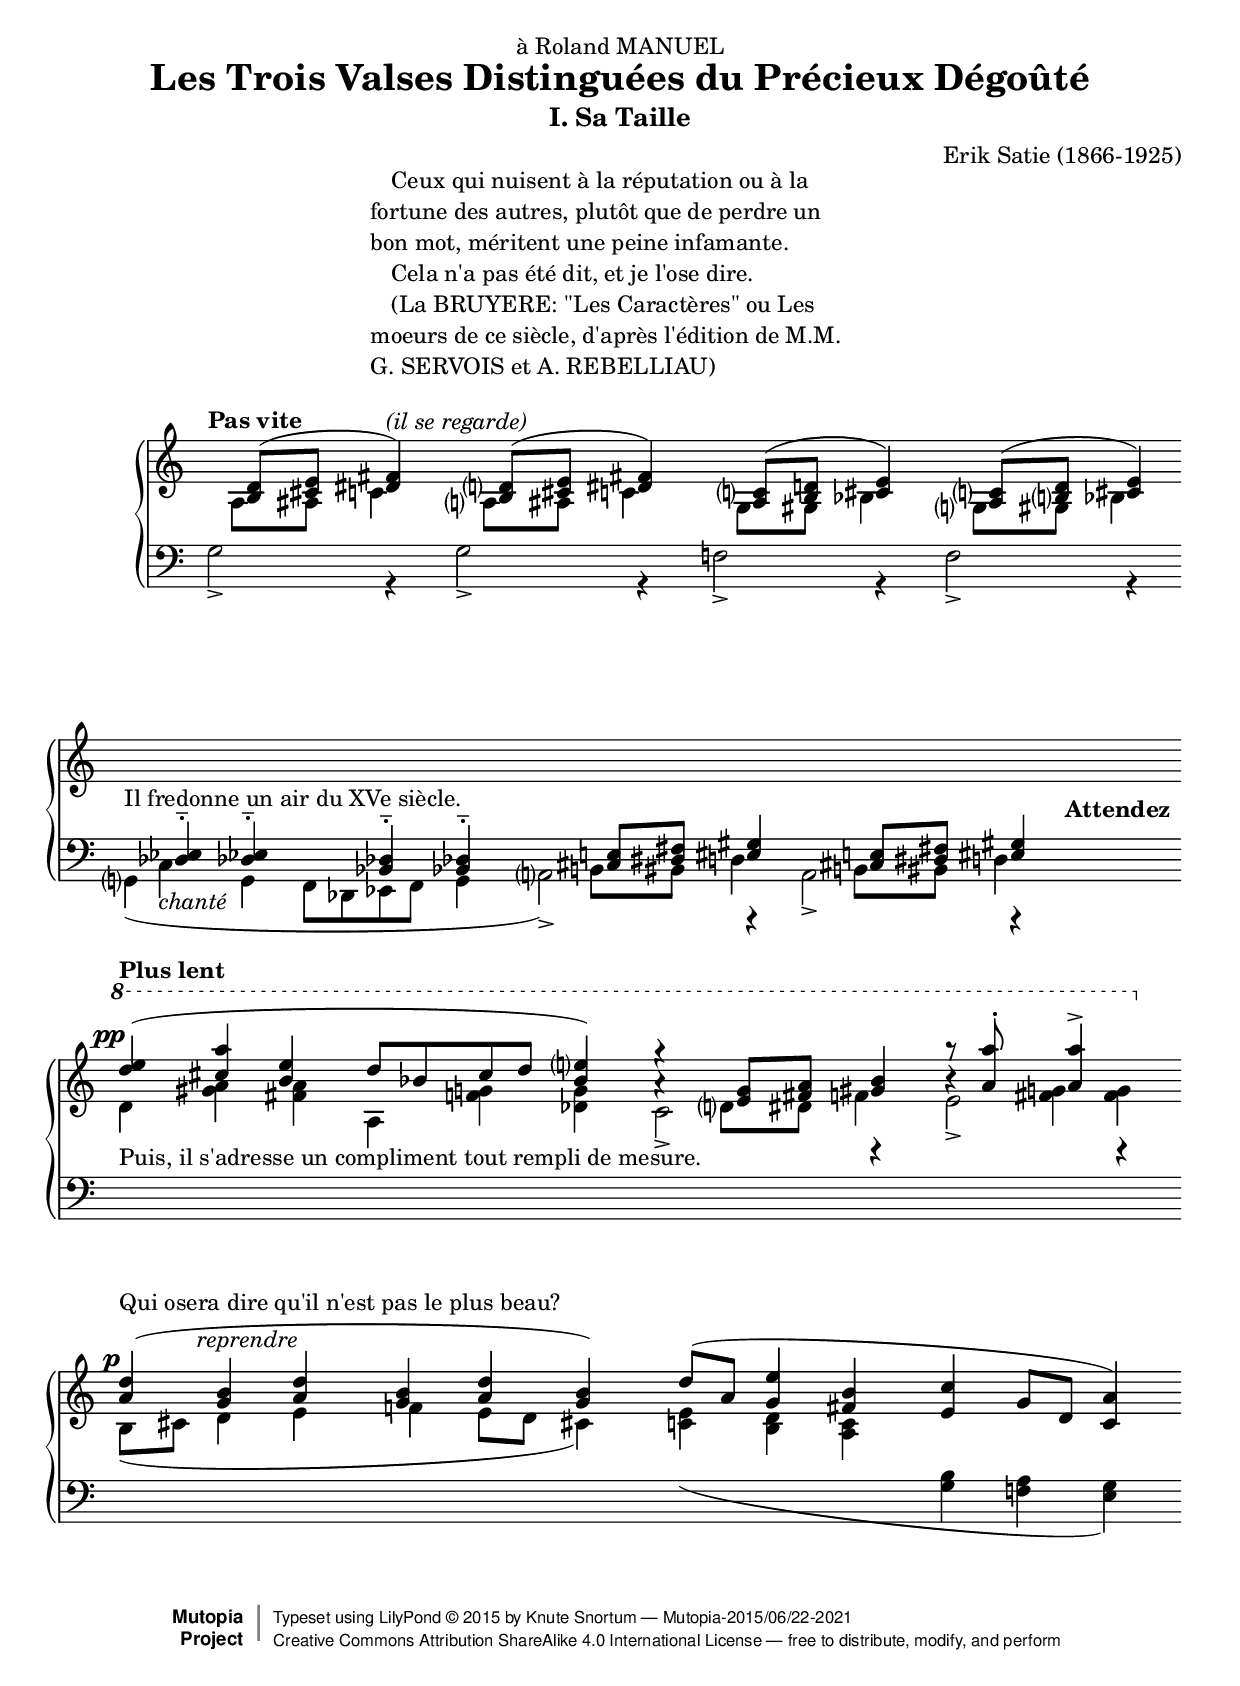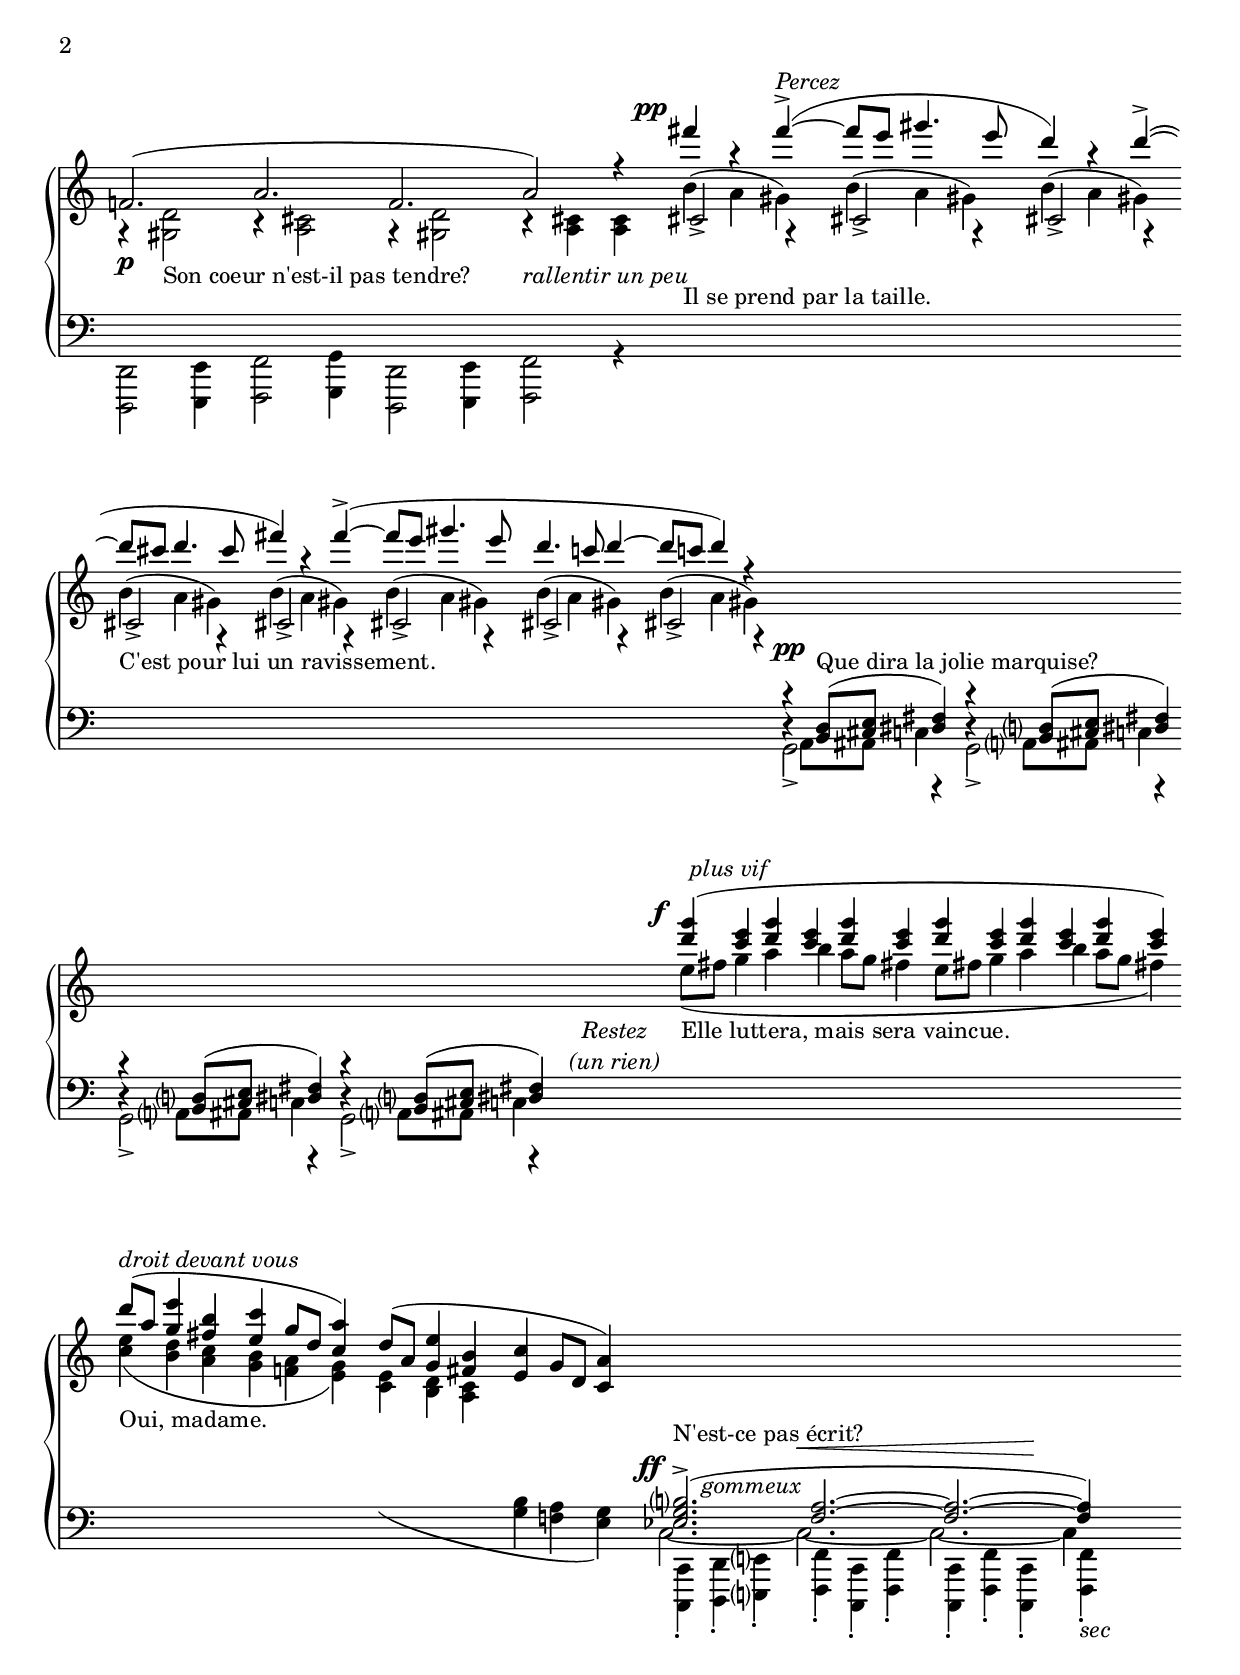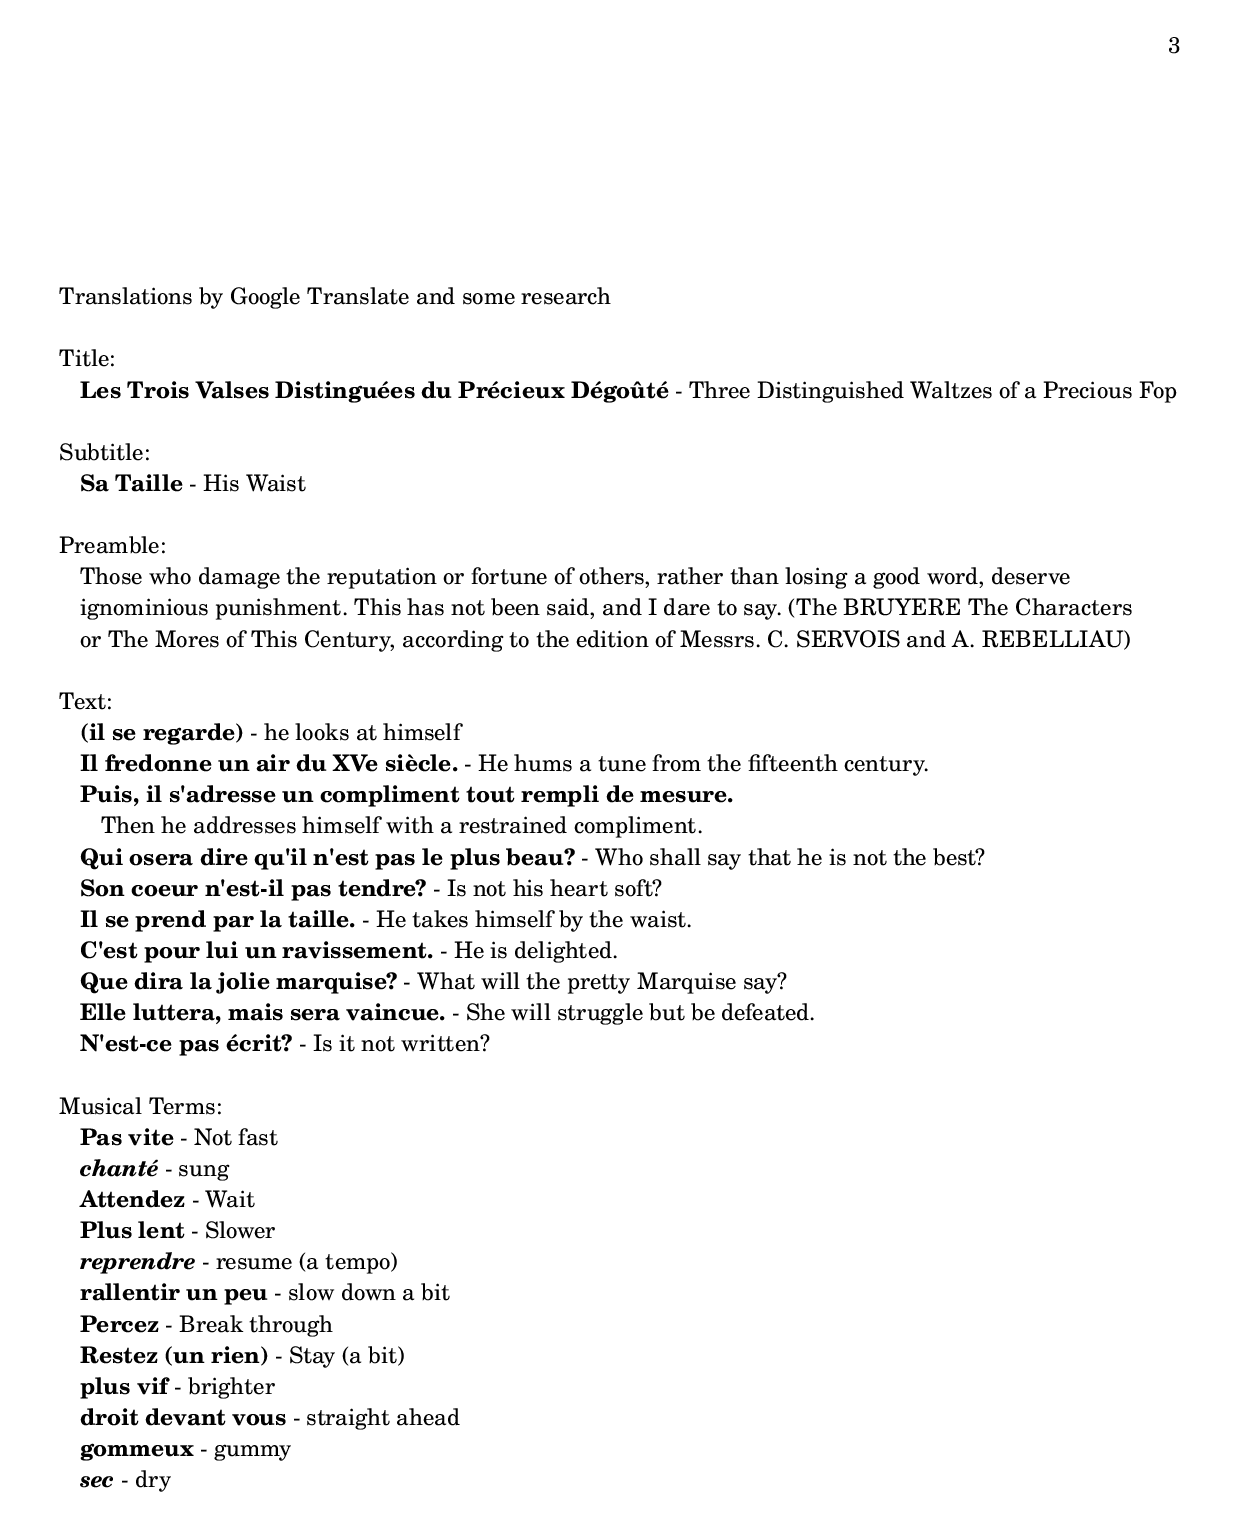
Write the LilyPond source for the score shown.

\version "2.19.21"
\language "english"

\header {
  title        = "Les Trois Valses Distinguées du Précieux Dégoûté"
  subtitle     = "I. Sa Taille"
  composer     = "Erik Satie (1866-1925)"
  dedication   = "à Roland MANUEL"
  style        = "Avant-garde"
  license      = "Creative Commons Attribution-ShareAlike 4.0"
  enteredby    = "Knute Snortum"
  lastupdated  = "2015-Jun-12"
  date         = "1914"
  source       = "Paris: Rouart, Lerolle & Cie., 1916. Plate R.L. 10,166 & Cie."

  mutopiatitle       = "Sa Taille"
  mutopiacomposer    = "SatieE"
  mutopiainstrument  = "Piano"
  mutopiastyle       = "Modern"
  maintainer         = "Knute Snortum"
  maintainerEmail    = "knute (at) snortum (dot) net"
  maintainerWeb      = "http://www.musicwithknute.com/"

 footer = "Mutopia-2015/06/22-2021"
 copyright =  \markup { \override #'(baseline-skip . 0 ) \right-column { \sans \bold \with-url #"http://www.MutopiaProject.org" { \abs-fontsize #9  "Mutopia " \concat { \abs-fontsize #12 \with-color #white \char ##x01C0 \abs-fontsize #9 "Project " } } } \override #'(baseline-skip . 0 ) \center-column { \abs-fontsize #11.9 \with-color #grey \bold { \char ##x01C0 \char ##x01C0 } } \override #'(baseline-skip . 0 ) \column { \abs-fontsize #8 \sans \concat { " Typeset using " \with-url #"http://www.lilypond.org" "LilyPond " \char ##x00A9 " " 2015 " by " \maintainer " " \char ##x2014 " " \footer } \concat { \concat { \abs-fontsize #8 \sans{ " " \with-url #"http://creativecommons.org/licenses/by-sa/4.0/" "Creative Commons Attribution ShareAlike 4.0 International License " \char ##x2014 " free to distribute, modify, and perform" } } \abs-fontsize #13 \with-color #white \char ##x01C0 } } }
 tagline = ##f
}

% ------------------------------
% --- Changes from the score ---
% ------------------------------

% Bar 12: third beat, s/b gs (sharp is on the a space)
% Bars 46, 47: <f a> s/b dotted half notes

% ----------------
% --- Preamble ---
% ----------------

\markup {
  \column {
    \line { \hspace #32 Ceux qui nuisent à la réputation ou à la }
    \line { \hspace #30 fortune des autres, plutôt que de perdre un }
    \line { \hspace #30 bon mot, méritent une peine infamante. }
    \line { \hspace #32 Cela n'a pas été dit, et je l'ose dire. } 
    \line { \hspace #32 "(La BRUYERE: \"Les Caractères\" ou Les" }
    \line { \hspace #30 moeurs de ce siècle, d'après l'édition de M.M.}
    \line { \hspace #30 G. SERVOIS et A. REBELLIAU) }
    \line { \null }
  }
}

% -------------------
% --- Definitions ---
% -------------------

staffUp = \change Staff = "upper"
staffDown = \change Staff = "lower"

forceHShift = \once \override NoteColumn.force-hshift = -1.7
forceHShiftTwo = \once \override NoteColumn.force-hshift = -1
forceHShiftThree = \override NoteColumn.force-hshift = 0.25

octaveUp = {
  \ottava #1
  \set Staff.ottavation = #"8"
}
octaveBack = \ottava #0

tweakPp = \once \override DynamicText.extra-offset = #'(-1.5 . -2.5) 
tweakP = \once \override DynamicText.extra-offset = #'(-1.25 . -1.75) 
tweakReprendre = \once \override TextScript.extra-offset = #'(-2 . -3) 
tweakRest = \once \override Rest.extra-offset = #'(1 . 0) 
tweakChante = \once \override TextScript.extra-offset = #'(0 . 4) 
tweakPpTwo = \once \override DynamicText.extra-offset = #'(-3.75 . -3.75) 
tweakF = \once \override DynamicText.extra-offset = #'(3 . -5) 
tweakVif = \once \override TextScript.extra-offset = #'(6 . 1) 
tweakOsera = \once \override TextScript.extra-offset = #'(0 . -1.5) 
tweakAttendez = \once \override TextScript.extra-offset = #'(-1 . -1) 
tweakGommeux = \once \override TextScript.extra-offset = #'(-1 . -3)
tweakFf = \once \override DynamicText.extra-offset = #'(-3 . -6) 
tweakHairpin = \once \override Hairpin.extra-offset = #'(0 . -4) 

shapeOne = { \shape #'((0 . 1.5) (0 . 1.5) (0 . 1.5) (0 . 1.5)) Slur }
shapeTwo = { \shape #'((0 . 0.5) (0 . 0.75) (0 . 0.75) (0 . 0.5)) Tie }

% --- Text
regarde = "(il se regarde)" 
fredonne = \markup { \upright "Il fredonne un air du XVe siècle." }
puis = \markup { \upright "Puis, il s'adresse un compliment tout rempli de mesure." }
osera = \markup { \upright "Qui osera dire qu'il n'est pas le plus beau?" }
coeur = \markup { \upright "Son coeur n'est-il pas tendre?" }
prend = \markup { \upright "Il se prend par la taille." }
raviss = \markup { \upright "C'est pour lui un ravissement." }
jolie = \markup { \upright "Que dira la jolie marquise?" }
elle = \markup { \upright "Elle luttera, mais sera vaincue." }
oui = \markup { \upright "Oui, madame." }
ecrit = \markup { \upright "N'est-ce pas écrit?" }

% --- Musical terms
pasVite = "Pas vite"
chante = \markup { \italic chanté }
attendez = \markup { \upright \bold "Attendez" }
plusLent = "Plus lent"
reprendre = \markup { \italic "reprendre" }
rallUnPeu = "rallentir un peu"
percez = "Percez"
restez = \markup { \center-column { Restez "(un rien)" } }
plusVif = "plus vif"
droit = "droit devant vous"
gommeux = "gommeux"
sec = \markup { \italic "sec" }

% -------------
% --- Music ---
% -------------

highVoice = \relative {
  \tempo \pasVite
  s4 <b d>8 ( <cs e> <ds fs>4 ) |
  s4 <b d?>8 ( <cs e> <ds fs>4 ) |
  s4 <a c?>8 ( <b d!> <cs e>4 ) |
  s4 <a c?>8 ( <b? d> <cs e>4 ) |
  s2. * 5 |
  
  \barNumberCheck 10
  \tempo \plusLent
  \octaveUp
  \tweakPp <d'' e>4 ^\pp ( <cs a'> <b e> |
  d8 bf c d <bf e?>4 ) |
  << 
    { 
      g'4\rest <e, g>8 <fs a> <gs b>4 | 
      a'8\rest <a, a'>-. q4-> s | 
    } 
    \\ 
    { 
      a4\rest \forceHShift d,?8 ds \forceHShift f!4 |
      b4\rest \forceHShift <fs g!> <fs g> |
    } 
  >>
  \octaveBack
  \tweakP \shapeOne <a, d>4 ^\p ( <g b> <a d> |
  <g b> <a d> <g b> ) |
  d'8 ( a <g e'>4 <fs b> |
  <e c'>4 g8 d <c a'>4 ) |
  
  \barNumberCheck 18
  f!2. (
  a2. |
  f2. |
  a2 ) r4 |
  fs''4 r fs-> ~ ( |
  fs8 e gs4. e8 |
  d4 ) r d-> ~ ( |
  d8 cs d4. cs8 |
  fs4 ) r fs-> ~ ( |
  fs8 e gs4. e8 |
  d4. c!8 d4 ~ |
  d8 c! d4 ) r |
  
  \barNumberCheck 30
  s2. * 6 |
  <d g>4 ( <c e> <d g> |
  <c e>4 <d g> <c e> |
  <d g>4 <c e> <d g> |
  <c e>4 <d g> <c e> ) |
  
  \barNumberCheck 40
  d8 ( a <g e'>4 <fs b> |
  <e c'>4 g8 d <c a'>4 ) |
  d8 ( a <g e'>4 <fs b> |
  <e c'>4 g8 d <c a'>4 ) |
}

upperMiddle = \relative {
  s4 \forceHShift a8 as \forceHShift c4 |
  s4 \forceHShift a?8 as \forceHShift c4 |
  s4 \forceHShift g8 gs \forceHShift bf4 |
  s4 \forceHShift g?8 gs \forceHShift bf4 |
  s2. * 5 |
  
  \barNumberCheck 10
  \octaveUp
  d'4 <gs a> <fs a> |
  a,4 <f'! g!> <df g> |
  c2-> r4 |
  e2-> r4 |
  b,8 ( cs d4 e |
  f!4 e8 d cs4 ) |
  s2. * 2 |
  
  \barNumberCheck 18
  r4 <gs d'>2 |
  r4 <a cs>2 |
  r4 <gs d'>2 |
  r4 <a cs> q |
  \repeat unfold 8 { b'4 ^( a gs ) | }
  
  \barNumberCheck 30
  s2. * 6 |
  e'8 ( fs g4 a |
  b4 a8 g fs4 |
  e8 fs g4 a |
  b4 a8 g fs4 ) |
  
  \barNumberCheck 40
  <c e>4 ( <b d> <a c> |
  <g b>4 <f! a> <e g> ) |
  <c e>4 ( <b d> <a c> |
  \staffDown
  <g b>4 <f! a> <e g> ) |
  \staffUp
  s2. * 4 |
}

lowerMiddle = \relative {
  s2. * 4 |
  s4 <df ef>-.-- <df! ef!>-.-- |
  s4 <bf df>-.-- <bf! df!>-.-- |
  s4 << { <cs e!>8 <ds fs> <es gs>4 } 
        \\ 
        { \forceHShift b!8 bs \forceHShift d!4 } >> |
  s4 << { <cs e!>8 <ds fs> <es gs>4 } 
        \\ 
        { \forceHShift b!8 bs \forceHShift d!4 } >> |
  s2. |
  
  \barNumberCheck 10
  s2. * 8 |
  
  \barNumberCheck 18
  s2. * 4 |
  \staffUp 
  \repeat unfold 8 { cs'2_> \tweakRest g4\rest | }
  \staffDown
  
  \barNumberCheck 30
   <<
    {
      c4\rest <b, d>8 ( <cs e> <ds fs>4 ) |
    }
    \\
    {
      d4\rest \forceHShift a8 as \forceHShift c4 |
    }
  >>
  \repeat unfold 3 {
    <<
      {
        c'4\rest <b, d?>8 ( <cs e> <ds fs>4 ) |
      }
      \\
      {
        d4\rest \forceHShift a?8 as \forceHShift c4 |
      }
    >>
  }
  s2. * 6 |
  
  \barNumberCheck 40
  s2. * 4 |
  <<
    {
      <ef g b?>2.-> ( |
      <f a>2. ~ |
      q2. ~ |
      q4 ) s2 |
    }
    \\
    {
      \forceHShiftTwo \shapeTwo c2. ~ |
      \forceHShiftTwo \shapeTwo c2. ~ |
      \forceHShiftTwo \shapeTwo c2. ~ |
      \forceHShiftTwo c4 s2 |
    }
  >>
}

lowVoice = \relative {
  g2-> r4 |
  g2-> r4 |
  f!2-> r4 |
  f2-> r4 |
  g,?4 ( \forceHShift \tweakChante c _\chante g |
  f8 df ef f g4 |
  a?2-> ) r4 |
  a2-> r4 |
  s2. |
  
  \barNumberCheck 10
  s2. * 6 |
  \staffUp
  <c'! e>4 ( <b d> <a c> |
  \staffDown
  <g b>4 <f! a> <e g> ) |
  
  \barNumberCheck 18
  <d,, d'>2 <e e'>4 |
  <f f'>2 <g g'>4 |
  <d d'>2 <e e'>4 |
  <f f'>2 r4 |
  s2. * 8 |
  
  \barNumberCheck 30
  \repeat unfold 4 { g'2-> r4 | }
  s2. * 6 |
  
  \barNumberCheck 40
  s2. * 4 |
  \forceHShiftThree
  <c,, c'>4-. <d d'>-. <e? e'?>-. |
  <f f'>4-. <c c'>-. <f f'>-. |
  <c c'>4-. <f f'>-. <c c'>-. |
  <f f'>-. _\sec s2 |
}

% --- Dynamics, text, and musical terms

dynamicsHigh = {
  s2 s4 -\regarde
  s2. * 8 |
  
  \barNumberCheck 10
  s2. * 4 |
  \tweakOsera s4 -\osera \tweakReprendre s -\reprendre s |
  s2. * 3 |
  
  \barNumberCheck 18
  s2. * 4 |
  \tweakPpTwo s2 \pp s4 -\percez |
  s2. * 7 |
  
  \barNumberCheck 30
  s2. * 5 |
  \tweakF \tweakVif s2. \f -\plusVif |
  s2. * 4 |
  
  \barNumberCheck 40
  s2. -\droit
}

dynamics = {
  s2. * 4 |
  s2. -\fredonne |
  s2. * 3 |
  \tweakAttendez s2. -\attendez
  \break
  
  \barNumberCheck 10
  s2. -\puis 
  s2. * 3 |
  \break
  s2. * 4 |
  \break
  
  \barNumberCheck 18
  s4 \p s -\coeur s |
  s2. * 2 |
  s2. -\rallUnPeu |
  s2. -\prend |
  s2. * 2 |
  s2. -\raviss |
  s2. * 4 |
  
  \barNumberCheck 30
  s4 \pp s -\jolie s |
  s2. * 3 |
  s2. -\restez |
  s2. |
  s2. -\elle |
  s2. * 3 |
  
  \barNumberCheck 40
  s2. -\oui |
  s2. * 3 |
  \tweakFf s4 \ff -\ecrit \tweakGommeux s2 -\gommeux
  \tweakHairpin s4 \< s2 |
  s2 s4 \!
}

% -----------------------
% --- Layout and MIDI ---
% -----------------------

global = {
  \key c \major
  \time 3/4
}

upper = {
  \global
  \clef treble
  <<
    \new Voice { \voiceOne \highVoice }
    \new Voice { \voiceTwo \upperMiddle }
  >>
  \pageBreak
}

lower = {
  \global
  \clef bass
  <<
    \new Voice { \voiceThree \lowerMiddle }
    \new Voice { \voiceFour \lowVoice }
  >>
  \pageBreak
}

\paper {
  top-margin = 8\mm                              %-minimum top-margin: 8mm
  top-markup-spacing.basic-distance = #5         %-dist. from bottom of top margin to the first markup/title
  markup-system-spacing.basic-distance = #6      %-dist. from header/title to first system
  top-system-spacing.basic-distance = #12        %-dist. from top margin to system in pages with no titles
  last-bottom-spacing.basic-distance = #11       %-pads music from copyright block
  
  % --- Set these to false after all editing is finished
  ragged-bottom = ##f
  ragged-last-bottom = ##f
  ragged-right = ##f
}

\score {
  \new PianoStaff <<
    \new Dynamics { \global \dynamicsHigh }
    \new Staff = "upper" \upper
    \new Dynamics { \global \dynamics }
    \new Staff = "lower" \lower
  >>
  \layout { 
    \context {
      \Score
      \hide BarLine
      \hide SpanBar
      \remove "Bar_number_engraver"
    }
    \context {
      \Staff
      \remove "Time_signature_engraver"
    }
  } 
}

\include "articulate.ly"

\score {
  \articulate <<
    \new PianoStaff <<
      \new Staff ="upper" \upper
      \new Staff = "lower" \lower
    >>
  >>
  \midi { 
    \tempo 4 = 144
  }
}

% --------------------
% --- Translations ---
% --------------------

\markup {
  \column {
    \line { Translations by \with-url #"http://translate.google.com" { "Google Translate" } and some research }
    \line { \null }
    \line { Title: }
    \line { \hspace #2 \bold { Les Trois Valses Distinguées du Précieux Dégoûté } - Three Distinguished Waltzes of a Precious Fop }
    \line { \null }
    \line { Subtitle: }
    \line { \hspace #2 \bold { Sa Taille } - His Waist }
    \line { \null }
    \line { Preamble: }
    \line { \hspace #2 Those who damage the reputation or fortune of others, rather than losing a good word, deserve  }
    \line { \hspace #2 ignominious punishment. This has not been said, and I dare to say. (The BRUYERE "The Characters" }
    \line { \hspace #2 or The Mores of This Century, according to the edition of Messrs. C. SERVOIS and A. REBELLIAU) }
    \line { \null }
    \line { Text: }
    \line { \hspace #2 \bold \regarde - he looks at himself }
    \line { \hspace #2 \bold \fredonne - He hums a tune from the fifteenth century. }
    \line { \hspace #2 \bold \puis }
    \line { \hspace #4 Then he addresses himself with a restrained compliment. }
    \line { \hspace #2 \bold \osera - Who shall say that he is not the best? }
    \line { \hspace #2 \bold \coeur - Is not his heart soft? }
    \line { \hspace #2 \bold \prend - He takes himself by the waist. }
    \line { \hspace #2 \bold \raviss - He is delighted. }
    \line { \hspace #2 \bold \jolie - What will the pretty Marquise say? }
    \line { \hspace #2 \bold \elle - She will struggle but be defeated. }
    \line { \hspace #2 \bold \ecrit - Is it not written? }
    \line { \null }
    \line { Musical Terms: }
    \line { \hspace #2 \bold \pasVite - Not fast }
    \line { \hspace #2 \bold \chante - sung }
    \line { \hspace #2 \bold \attendez - Wait }
    \line { \hspace #2 \bold \plusLent - Slower }
    \line { \hspace #2 \bold \reprendre - resume (a tempo) }
    \line { \hspace #2 \bold \rallUnPeu - slow down a bit }
    \line { \hspace #2 \bold \percez - Break through }
    \line { \hspace #2 \bold { Restez (un rien) } - Stay (a bit) }
    \line { \hspace #2 \bold \plusVif - brighter }
    \line { \hspace #2 \bold \droit - straight ahead }
    \line { \hspace #2 \bold \gommeux - gummy }
    \line { \hspace #2 \bold \sec - dry }
  }
}
